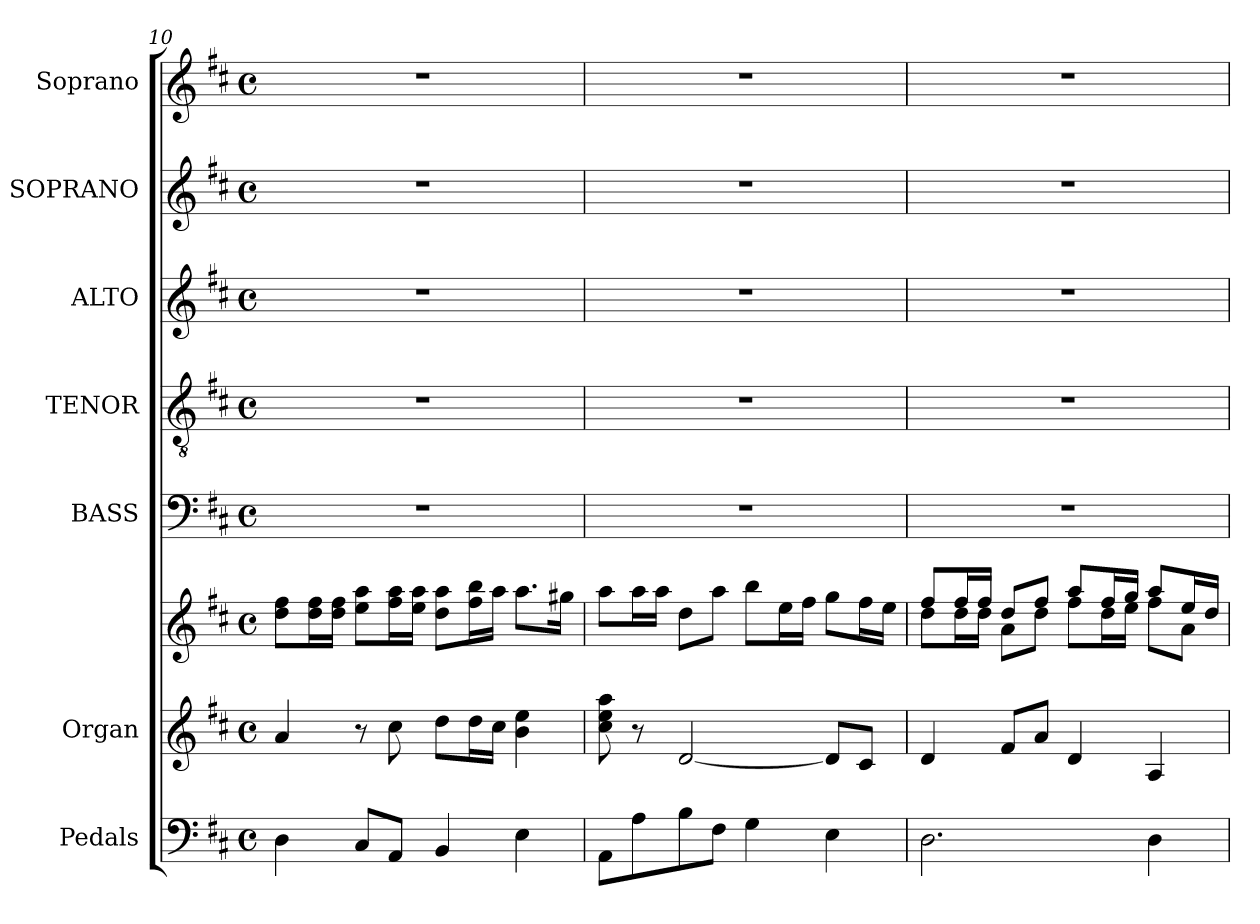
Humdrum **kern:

**kern	**kern	**kern	**kern	**kern	**kern	**kern	**kern
*part7	*part6	*part6	*part5	*part4	*part3	*part2	*part1
*staff8	*staff7	*staff6	*staff5	*staff4	*staff3	*staff2	*staff1
*I"Pedals	*I"Organ	*	*I"BASS	*I"TENOR	*I"ALTO	*I"SOPRANO	*I"Soprano
*I'Ped.	*I'Org.	*	*I'B.	*I'T.	*I'A.	*I'S.	*I'S.
*clefF4	*clefG2	*clefG2	*clefF4	*clefGv2	*clefG2	*clefG2	*clefG2
*	*	*	*	*ITrd7c12	*	*	*
*k[f#c#]	*k[f#c#]	*k[f#c#]	*k[f#c#]	*k[f#c#]	*k[f#c#]	*k[f#c#]	*k[f#c#]
*D:	*D:	*D:	*D:	*D:	*D:	*D:	*D:
*M4/4	*M4/4	*M4/4	*M4/4	*M4/4	*M4/4	*M4/4	*M4/4
*met(c)	*met(c)	*met(c)	*met(c)	*met(c)	*met(c)	*met(c)	*met(c)
=10	=10	=10	=10	=10	=10	=10	=10
4Di\	4ai/	8ddi\ 8ff#iL	1r	1r	1r	1r	1r
.	.	16ddi\ 16ff#iL	.	.	.	.	.
.	.	16ddi\ 16ff#iJJ	.	.	.	.	.
8C#i/L	8r	8eei\ 8aaiL	.	.	.	.	.
8AAi/J	8cc#i\	16ff#i\ 16aaiL	.	.	.	.	.
.	.	16eei\ 16aaiJJ	.	.	.	.	.
4BBi/	8ddi\L	8ddi\ 8aaiL	.	.	.	.	.
.	16ddi\L	16ff#i\ 16bbiL	.	.	.	.	.
.	16cc#i\JJ	16aai\JJ	.	.	.	.	.
4Ei\	4bi\ 4eei	8.aai\L	.	.	.	.	.
.	.	16gg#Xi\Jk	.	.	.	.	.
=11	=11	=11	=11	=11	=11	=11	=11
8AAi\L	8cc#i\ 8eei 8aai	8aai\L	1r	1r	1r	1r	1r
8Ai\	8r	16aai\L	.	.	.	.	.
.	.	16aai\JJ	.	.	.	.	.
8Bi\	[2di/	8ddi\L	.	.	.	.	.
8F#i\J	.	8aai\J	.	.	.	.	.
4Gi\	.	8bbi\L	.	.	.	.	.
.	.	16eei\L	.	.	.	.	.
.	.	16ff#i\JJ	.	.	.	.	.
4Ei\	8di/L]	8ggi\L	.	.	.	.	.
.	8c#i/J	16ff#i\L	.	.	.	.	.
.	.	16eei\JJ	.	.	.	.	.
=12	=12	=12	=12	=12	=12	=12	=12
*	*	*^	*	*	*	*	*
2.Di\	4di/	8ff#i/L	8ddi\L	1r	1r	1r	1r	1r
.	.	16ff#i/L	16ddi\L	.	.	.	.	.
.	.	16ff#i/JJ	16ddi\JJ	.	.	.	.	.
.	8f#i/L	8ddi/L	8ai\L	.	.	.	.	.
.	8ai/J	8ff#i/J	8ddi\J	.	.	.	.	.
.	4di/	8aai/L	8ff#i\L	.	.	.	.	.
.	.	16ff#i/L	16ddi\L	.	.	.	.	.
.	.	16ggi/JJ	16eei\JJ	.	.	.	.	.
4Di\	4Ai/	8aai/L	8ff#i\L	.	.	.	.	.
.	.	16eei/L	8ai\J	.	.	.	.	.
.	.	16ddi/JJ	.	.	.	.	.	.
*	*	*v	*v	*	*	*	*	*
=	=	=	=	=	=	=	=
*-	*-	*-	*-	*-	*-	*-	*-
